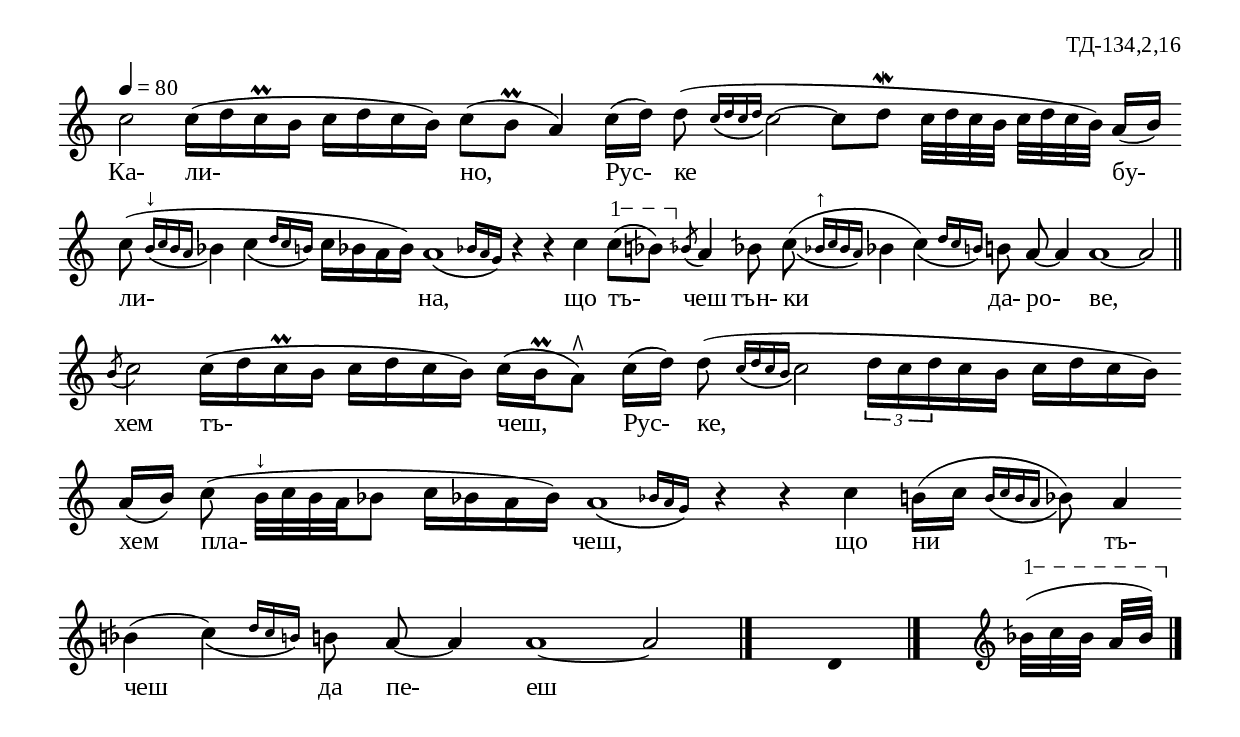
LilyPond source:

%{
TD_134_2_16
%}

\include "td-preamble.ly"
\include "makam.ly"

\score {
\relative c'' {
\tempo 4 = 80
%\time 5/16
\cadenzaOn
\phrasingSlurDown
c2 c16[( d c\prall b] c[ d c b]) c8[( b\prall] a4) c16[( d])
d8( \grace { c16[\( d c d] } c2\)~ c8[ d\mordent] c32[ d c b] c32[ d c b])
a16[( b])
\bar ""
c8( \grace { b16^↓[\( c b a] } bfk4\) \afterGrace c4\( { d16[ c b]\) }
c[ bfk! a bfk]) \afterGrace a1\( { bfk!16[ a g]\) } r4 r c4 
\varA
c8\startTextSpan[( bfb\stopTextSpan]) 
\acciaccatura bfb!8 a4
\bar ""
bfb!8 c\noBeam(\( \grace { bfk16^↑[ c bfk a]\) } bfk!4 \afterGrace c)\( { d16[ c b]\) }
b!8 a\noBeam~ a4 a1~ a2
\bar "||"
\acciaccatura b8 c2 c16[( d c\prall b] c[ d c b]) c[( b\prall a8^\rtoe]) c16[( d]) 
d8( \grace { c16[\( d c b] } c2\) \times 2/3 { d16[ c d } c b] c[ d c b])
\bar ""
a16[( b]) c8( b32^↓[ c b a bfk8] c16[ bfk! a bfk]) \afterGrace a1\( { bfk!16[ a g]\) }
r4 r c b16[( c] \grace { b16[\( c b a] } bfk!8\)) a4
\bar ""
bfb4( \afterGrace c)\( { d16[ c b]\) } b!8 a\noBeam~ a4 a1~ a2
 \bar "|." 
s4 \fixB d, \fixC
 \bar "|." 
s16 \clef treble
\varA
bfb'32\startTextSpan[( c bfb] a[ bfb\stopTextSpan]) 
 \bar "|."  
}
\addlyrics { Ка- ли- но, Рус- ке бу- ли- на, що тъ- чеш тън- ки да- ро- ве,
хем тъ- чеш, Рус- ке, хем пла- чеш, що ни тъ- чеш  да пе- еш }
%
\layout {
     \context { 
	    \Staff \remove "Time_signature_engraver" } 
  indent = #0
  line-width = 190\mm
  ragged-right=##f
}
%
\midi { 
	\context {
		\Score
		tempoWholesPerMinute = #(ly:make-moment 80 4)
		}
	}
}
%
\header{
  opus = "ТД-134,2,16"
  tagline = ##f
}


